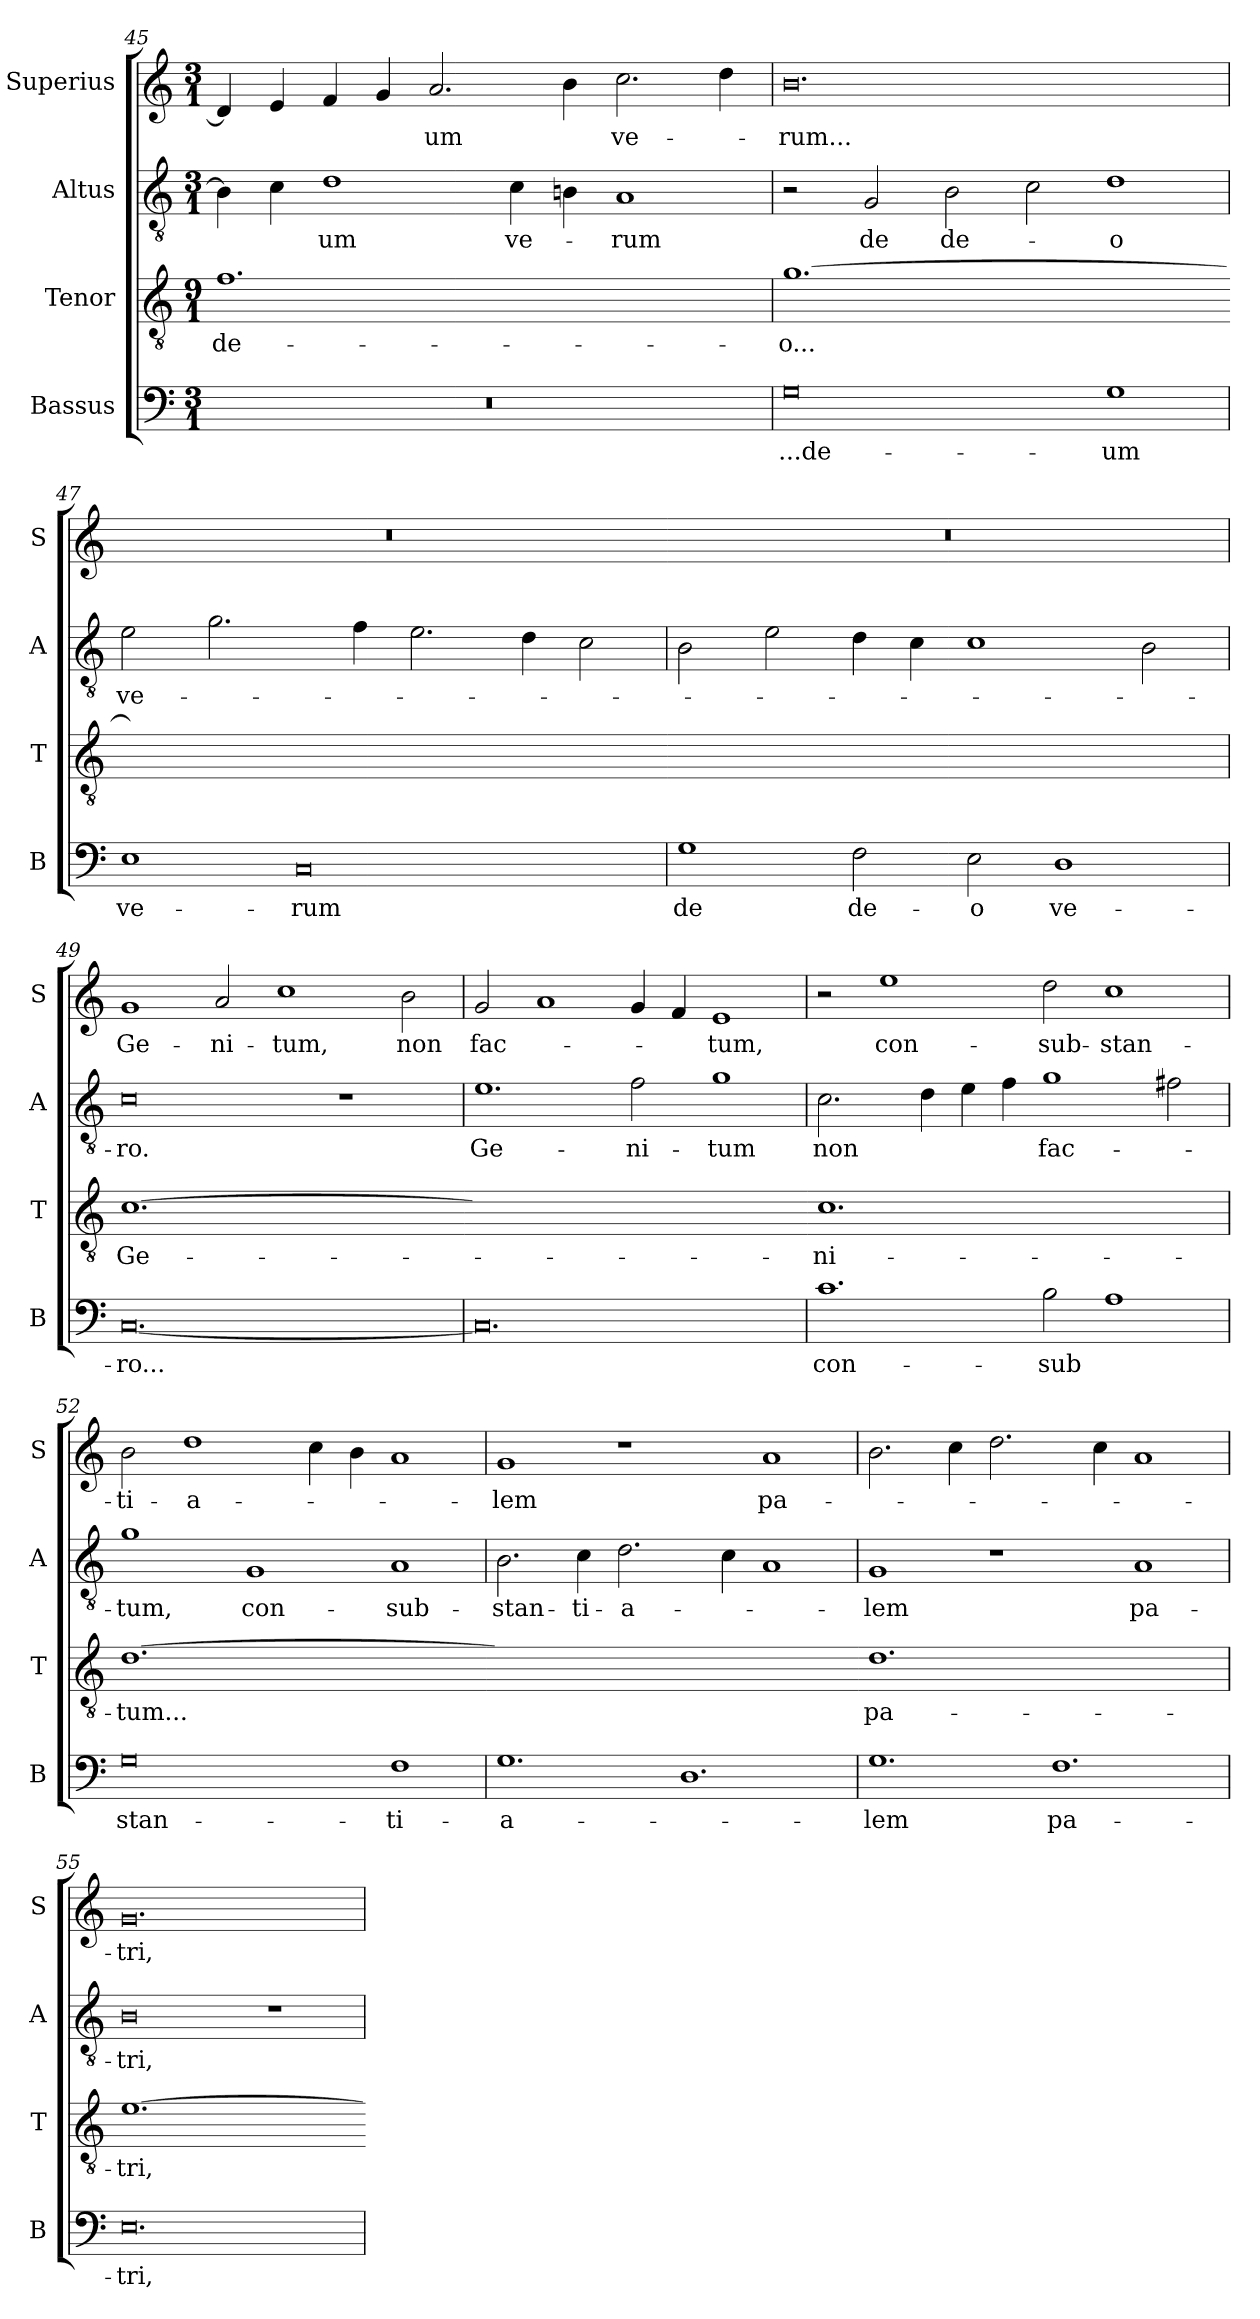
**kern	**text	**kern	**text	**kern	**text	**kern	**text
*part4	*part4	*part3	*part3	*part2	*part2	*part1	*part1
*staff4	*staff4	*staff3	*staff3	*staff2	*staff2	*staff1	*staff1
*I"Bassus	*	*I"Tenor	*	*I"Altus	*	*I"Superius	*
*I'B	*	*I'T	*	*I'A	*	*I'S	*
*clefF4	*	*clefGv2	*	*clefGv2	*	*clefG2	*
*k[]	*	*k[]	*	*k[]	*	*k[]	*
*M3/1	*	*M9/1	*	*M3/1	*	*M3/1	*
=45	=45	=45	=45	=45	=45	=45	=45
!	!	!LO:N:vis=1.	!	!	!	!	!
0.r	.	0.f	de-	4B-\]	.	4d/]	.
.	.	.	.	4c\	.	4e/	.
.	.	.	.	1d	-um	4f/	.
.	.	.	.	.	.	4g/	.
.	.	.	.	.	.	2.a/	-um
.	.	.	.	4c\	ve-	.	.
.	.	.	.	4Bn\	.	4b\	.
.	.	.	.	1A	-rum	2.cc\	ve-
.	.	.	.	.	.	4dd\	.
=46	=46	=46	=46	=46	=46	=46	=46
!	!	!LO:N:vis=1.	!	!	!	!	!
0G	...de-	[0.g	-o...	2r	.	0.b	-rum...
.	.	.	.	2G/	de	.	.
.	.	.	.	2B\	de-	.	.
.	.	.	.	2c\	.	.	.
1G	-um	.	.	1d	-o	.	.
=47	=47	=47-	=47	=47	=47	=47	=47
!	!	!LO:N:vis=1.	!	!	!	!	!
1E	ve-	0.gyy]	.	2e\	ve-	0.r	.
.	.	.	.	2.g\	.	.	.
0C	-rum	.	.	.	.	.	.
.	.	.	.	4f\	.	.	.
.	.	.	.	2.e\	.	.	.
.	.	.	.	4d\	.	.	.
.	.	.	.	2c\	.	.	.
=48	=48	=48-	=48	=48	=48	=48	=48
!	!	!LO:N:vis=1.	!	!	!	!	!
1G	de	0.r	.	2B\	.	0.r	.
.	.	.	.	2e\	.	.	.
2F\	de-	.	.	4d\	.	.	.
.	.	.	.	4c\	.	.	.
2E\	-o	.	.	1c	.	.	.
1D	ve-	.	.	.	.	.	.
.	.	.	.	2B\	.	.	.
=49	=49	=49	=49	=49	=49	=49	=49
!	!	!LO:N:vis=1.	!	!	!	!	!
[0.C	-ro...	[0.c	Ge-	0c	-ro.	1g	Ge-
.	.	.	.	.	.	2a/	-ni-
.	.	.	.	.	.	1cc	-tum,
.	.	.	.	1r	.	.	.
.	.	.	.	.	.	2b\	non
=50	=50	=50-	=50	=50	=50	=50	=50
!	!	!LO:N:vis=1.	!	!	!	!	!
0.C]	.	0.cyy]	.	1.e	Ge-	2g/	fac-
.	.	.	.	.	.	1a	.
.	.	.	.	2f\	-ni-	4g/	.
.	.	.	.	.	.	4f/	.
.	.	.	.	1g	-tum	1e	-tum,
=51	=51	=51-	=51	=51	=51	=51	=51
!	!	!LO:N:vis=1.	!	!	!	!	!
1.c	con-	0.c	-ni-	2.c\	non	2r	.
.	.	.	.	.	.	1ee	con-
.	.	.	.	4d\	.	.	.
.	.	.	.	4e\	.	.	.
.	.	.	.	4f\	.	.	.
2B\	-sub	.	.	1g	fac-	2dd\	-sub-
1A	.	.	.	.	.	1cc	-stan-
.	.	.	.	2f#X\	.	.	.
=52	=52	=52	=52	=52	=52	=52	=52
!	!	!LO:N:vis=1.	!	!	!	!	!
0G	-stan-	[0.d	-tum...	1g	-tum,	2b\	-ti-
.	.	.	.	.	.	1dd	-a-
.	.	.	.	1G	con-	.	.
.	.	.	.	.	.	4cc\	.
.	.	.	.	.	.	4b\	.
1F	-ti-	.	.	1A	-sub-	1a	.
=53	=53	=53-	=53	=53	=53	=53	=53
!	!	!LO:N:vis=1.	!	!	!	!	!
1.G	-a-	0.dyy]	.	2.B\	-stan-	1g	-lem
.	.	.	.	4c\	-ti-	.	.
.	.	.	.	2.d\	-a-	1r	.
1.D	.	.	.	.	.	.	.
.	.	.	.	4c\	.	.	.
.	.	.	.	1A	.	1a	pa-
=54	=54	=54-	=54	=54	=54	=54	=54
!	!	!LO:N:vis=1.	!	!	!	!	!
1.G	-lem	0.d	pa-	1G	-lem	2.b\	.
.	.	.	.	.	.	4cc\	.
.	.	.	.	1r	.	2.dd\	.
1.F	pa-	.	.	.	.	.	.
.	.	.	.	.	.	4cc\	.
.	.	.	.	1A	pa-	1a	.
=55	=55	=55	=55	=55	=55	=55	=55
!	!	!LO:N:vis=1.	!	!	!	!	!
0.E	-tri,	[0.e	-tri,	0B	-tri,	0.g	-tri,
.	.	.	.	1r	.	.	.
=	=	=-	=	=	=	=	=
*-	*-	*-	*-	*-	*-	*-	*-
